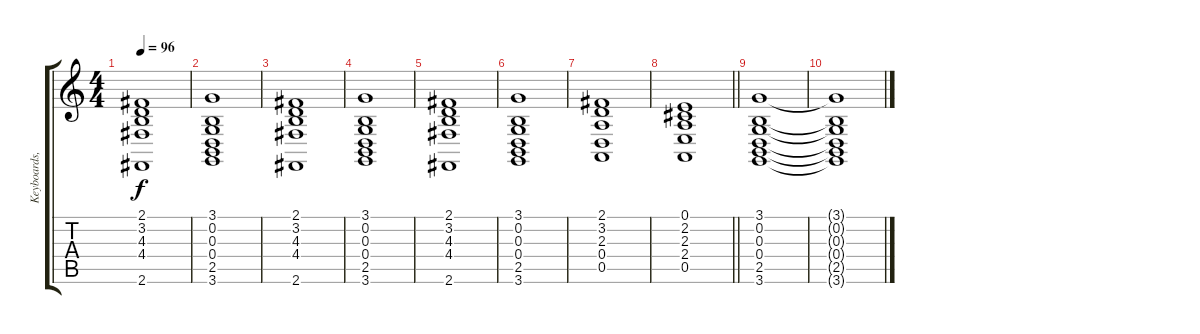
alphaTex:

\track ("Keyboards, atmosphere" "Keyboards,") {instrument stringensemble2}
\staff {score tabs}
\tuning (E4 B3 G3 D3 A2 E2) {hide}
\ts (4 4)
\tempo 96
\clef g2
\ks c
(2.1 3.2 4.3 4.4 2.6).1{dy f} |
(3.1 0.2 0.3 0.4 2.5 3.6).1 |
(2.1 3.2 4.3 4.4 2.6).1 |
(3.1 0.2 0.3 0.4 2.5 3.6).1 |
(2.1 3.2 4.3 4.4 2.6).1 |
(3.1 0.2 0.3 0.4 2.5 3.6).1 |
(2.1 3.2 2.3 0.4 0.5).1 |
\barLineRight lightlight
(0.1 2.2 2.3 2.4 0.5).1 |
(3.1 0.2 0.3 0.4 2.5 3.6).1 |
(3.1{t} 0.2{t} 0.3{t} 0.4{t} 2.5{t} 3.6{t}).1
